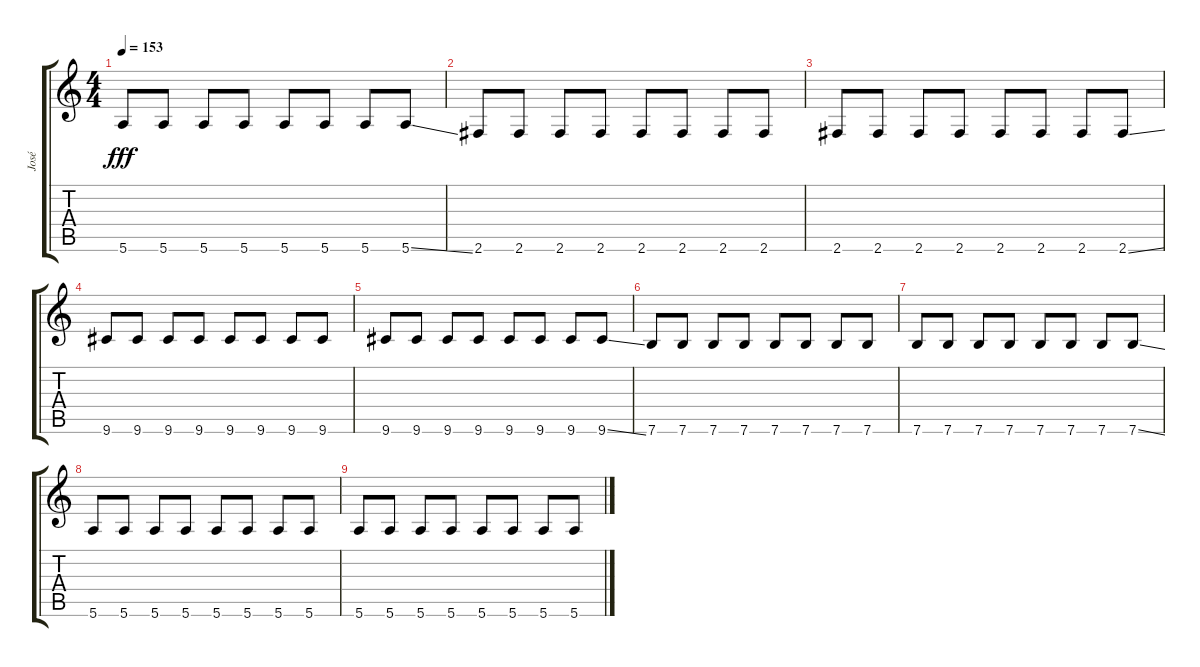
\track ("José" "José") {instrument distortionguitar}
\staff {score tabs}
\tuning (E4 B3 G3 D3 A2 E2) {hide}
\ts (4 4)
\tempo 153
\clef g2
\ks c
5.6.8{dy fff} 5.6.8 5.6.8 5.6.8 5.6.8 5.6.8 5.6.8 5.6{ss}.8 |
2.6.8 2.6.8 2.6.8 2.6.8 2.6.8 2.6.8 2.6.8 2.6.8 |
2.6.8 2.6.8 2.6.8 2.6.8 2.6.8 2.6.8 2.6.8 2.6{ss}.8 |
9.6.8 9.6.8 9.6.8 9.6.8 9.6.8 9.6.8 9.6.8 9.6.8 |
9.6.8 9.6.8 9.6.8 9.6.8 9.6.8 9.6.8 9.6.8 9.6{ss}.8 |
7.6.8 7.6.8 7.6.8 7.6.8 7.6.8 7.6.8 7.6.8 7.6.8 |
7.6.8 7.6.8 7.6.8 7.6.8 7.6.8 7.6.8 7.6.8 7.6{ss}.8 |
5.6.8 5.6.8 5.6.8 5.6.8 5.6.8 5.6.8 5.6.8 5.6.8 |
5.6.8 5.6.8 5.6.8 5.6.8 5.6.8 5.6.8 5.6.8 5.6.8
